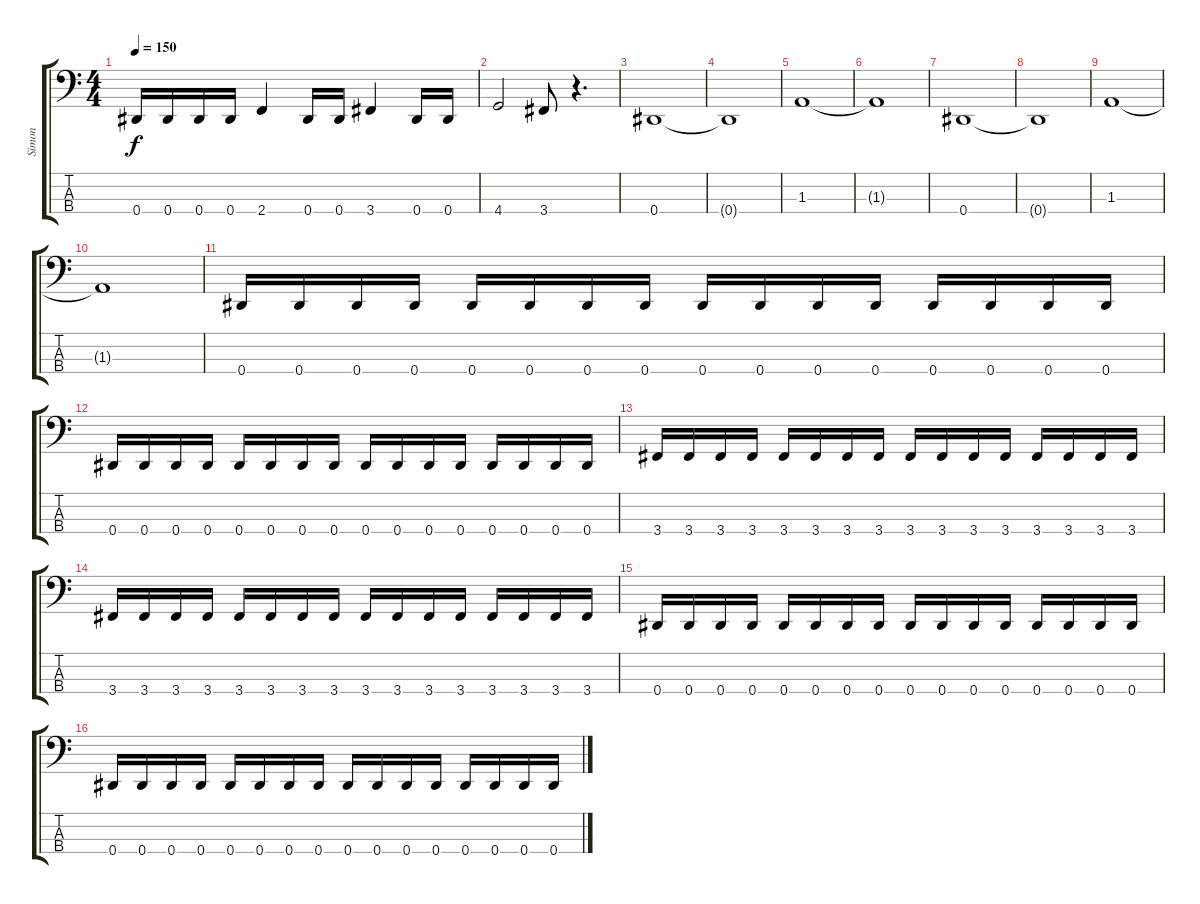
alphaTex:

\track ("Simon" "Simon") {instrument electricbasspick}
\staff {score tabs}
\tuning (Gb2 Db2 Ab1 Eb1) {hide}
\ts (4 4)
\tempo 150
\clef f4
\ks c
0.4.16{dy f} 0.4.16 0.4.16 0.4.16 2.4.4 0.4.16 0.4.16 3.4.4 0.4.16 0.4.16 |
4.4.2 3.4.8 r.4{d} |
0.4.1 |
0.4{t}.1 |
1.3.1 |
1.3{t}.1 |
0.4.1 |
0.4{t}.1 |
1.3.1 |
1.3{t}.1 |
0.4.16 0.4.16 0.4.16 0.4.16 0.4.16 0.4.16 0.4.16 0.4.16 0.4.16 0.4.16 0.4.16 0.4.16 0.4.16 0.4.16 0.4.16 0.4.16 |
0.4.16 0.4.16 0.4.16 0.4.16 0.4.16 0.4.16 0.4.16 0.4.16 0.4.16 0.4.16 0.4.16 0.4.16 0.4.16 0.4.16 0.4.16 0.4.16 |
3.4.16 3.4.16 3.4.16 3.4.16 3.4.16 3.4.16 3.4.16 3.4.16 3.4.16 3.4.16 3.4.16 3.4.16 3.4.16 3.4.16 3.4.16 3.4.16 |
3.4.16 3.4.16 3.4.16 3.4.16 3.4.16 3.4.16 3.4.16 3.4.16 3.4.16 3.4.16 3.4.16 3.4.16 3.4.16 3.4.16 3.4.16 3.4.16 |
0.4.16 0.4.16 0.4.16 0.4.16 0.4.16 0.4.16 0.4.16 0.4.16 0.4.16 0.4.16 0.4.16 0.4.16 0.4.16 0.4.16 0.4.16 0.4.16 |
0.4.16 0.4.16 0.4.16 0.4.16 0.4.16 0.4.16 0.4.16 0.4.16 0.4.16 0.4.16 0.4.16 0.4.16 0.4.16 0.4.16 0.4.16 0.4.16
